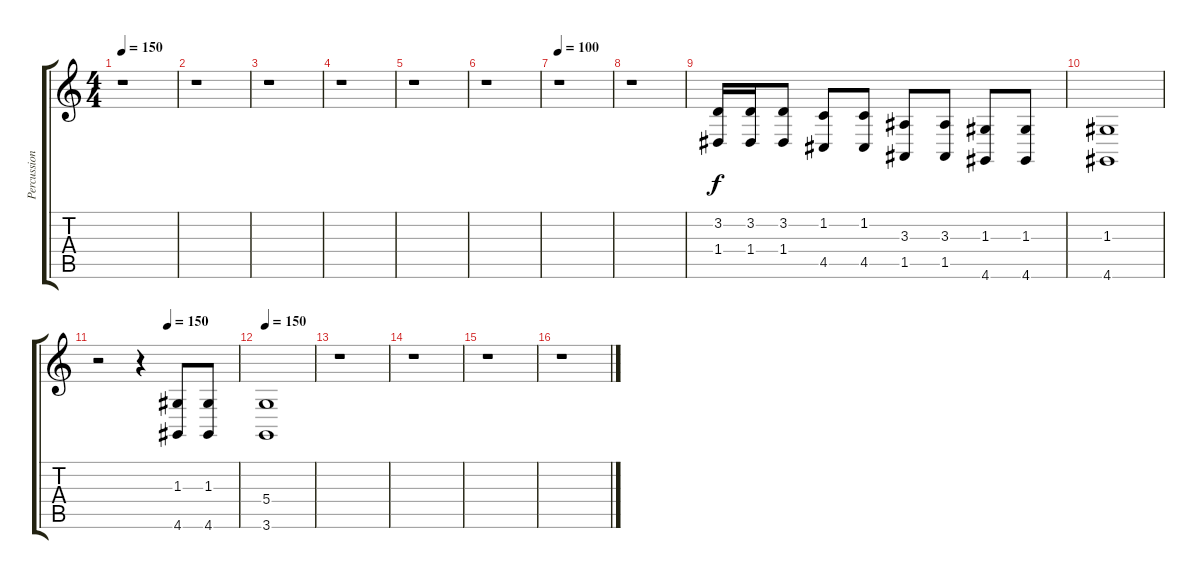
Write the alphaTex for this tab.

\track ("Percussion" "Percussion") {instrument taikodrum}
\staff {score tabs}
\tuning (E4 B3 G3 D3 A2 E2) {hide}
\ts (4 4)
\tempo 150
\clef g2
\ks c
r.1{dy f} |
r.1 |
r.1 |
r.1 |
r.1 |
r.1 |
\tempo 100
r.1 |
r.1 |
(3.2 1.4).16 (3.2 1.4).16 (3.2 1.4).8 (1.2 4.5).8 (1.2 4.5).8 (3.3 1.5).8 (3.3 1.5).8 (1.3 4.6).8 (1.3 4.6).8 |
(1.3 4.6).1 |
\tempo (150 0.5)
r.2 r.4 (1.3 4.6).8 (1.3 4.6).8 |
\tempo 150
(5.4 3.6).1 |
r.1 |
r.1 |
r.1 |
r.1
